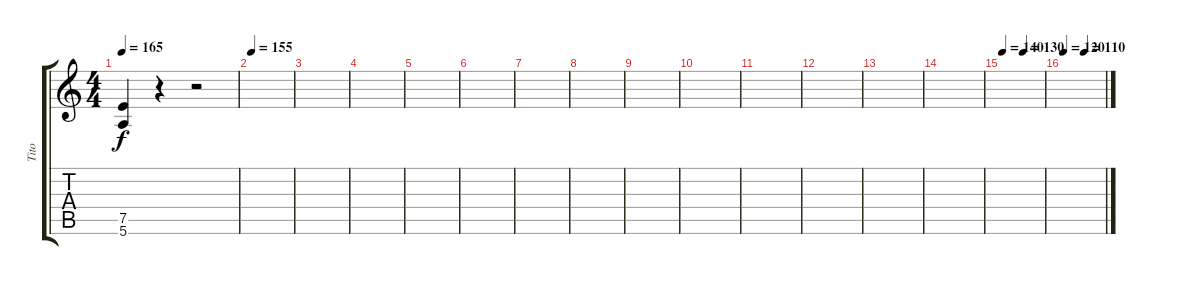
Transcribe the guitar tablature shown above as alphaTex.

\track ("Tito" "Tito") {instrument distortionguitar}
\staff {score tabs}
\tuning (E4 B3 G3 D3 A2 E2) {hide}
\ts (4 4)
\tempo 165
\clef g2
\ks c
(7.5 5.6).4{dy f} r.4 r.2 |
\tempo 155
|
|
|
|
|
|
|
|
|
|
|
|
|
\tempo 140
\tempo (130 0.5)
|
\tempo 120
\tempo (110 0.5)
